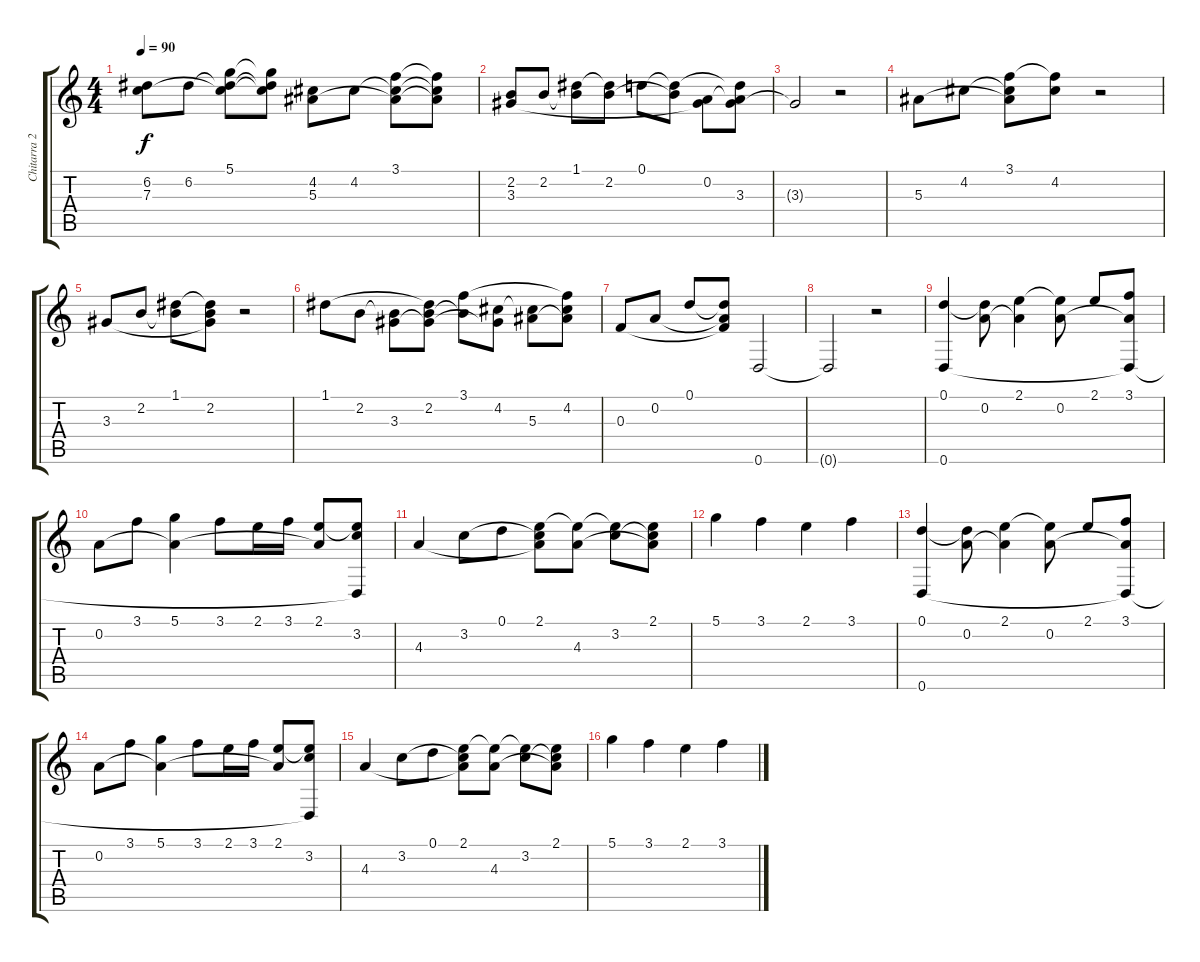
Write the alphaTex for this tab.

\track ("Chitarra 2" "Chitarra 2") {instrument acousticguitarsteel}
\staff {score tabs}
\tuning (D4 A3 F3 D3 A2 D2) {hide}
\ts (4 4)
\tempo 90
\clef g2
\ks c
(6.2 7.3).8{dy f} 6.2.8 (5.1 6.2{t} 7.3{t}).8 (5.1{t} 6.2{t} 7.3{t}).8 (4.2 5.3).8 4.2.8 (3.1 4.2{t} 5.3{t}).8 (3.1{t} 4.2{t} 5.3{t}).8 |
(2.2 3.3).8 2.2.8 (1.1 2.2{t}).8 (1.1{t} 2.2).8 0.1.8 (0.1{t} 2.2{t}).8 (0.2 3.3{t}).8 (0.1{t} 0.2{t} 3.3).8 |
3.3{t}.2 r.2 |
5.3.8 4.2.8 (3.1 4.2{t} 5.3{t}).8 (3.1{t} 4.2).8 r.2 |
3.3.8 2.2.8 (1.1 2.2{t}).8 (1.1{t} 2.2 3.3{t}).8 r.2 |
1.1.8 2.2.8 (2.2{t} 3.3).8 (1.1{t} 2.2 3.3{t}).8 (3.1 2.2{t}).8 (4.2 3.3{t}).8 (4.2{t} 5.3).8 (3.1{t} 4.2 5.3{t}).8 |
0.3.8 0.2.8 0.1.8 (0.1{t} 0.2{t} 0.3{t}).8 0.6.2 |
0.6{t}.2 r.2 |
(0.1 0.6).4 (0.1{t} 0.2).8 (2.1 0.2{t}).4 (2.1{t} 0.2).8 2.1.8 (3.1 0.2{t} 0.6{t}).8 |
0.2.8 3.1.8 (5.1 0.2{t}).4 3.1.8 2.1.16 3.1.16 (2.1 0.2{t}).8 (2.1{t} 3.2 0.6{t}).8 |
4.3.4 3.2.8 0.1.8 (2.1 3.2{t} 4.3{t}).8 (2.1{t} 4.3).8 (2.1{t} 3.2).8 (2.1 3.2{t} 4.3{t}).8 |
5.1.4 3.1.4 2.1.4 3.1.4 |
(0.1 0.6).4 (0.1{t} 0.2).8 (2.1 0.2{t}).4 (2.1{t} 0.2).8 2.1.8 (3.1 0.2{t} 0.6{t}).8 |
0.2.8 3.1.8 (5.1 0.2{t}).4 3.1.8 2.1.16 3.1.16 (2.1 0.2{t}).8 (2.1{t} 3.2 0.6{t}).8 |
4.3.4 3.2.8 0.1.8 (2.1 3.2{t} 4.3{t}).8 (2.1{t} 4.3).8 (2.1{t} 3.2).8 (2.1 3.2{t} 4.3{t}).8 |
5.1.4 3.1.4 2.1.4 3.1.4
